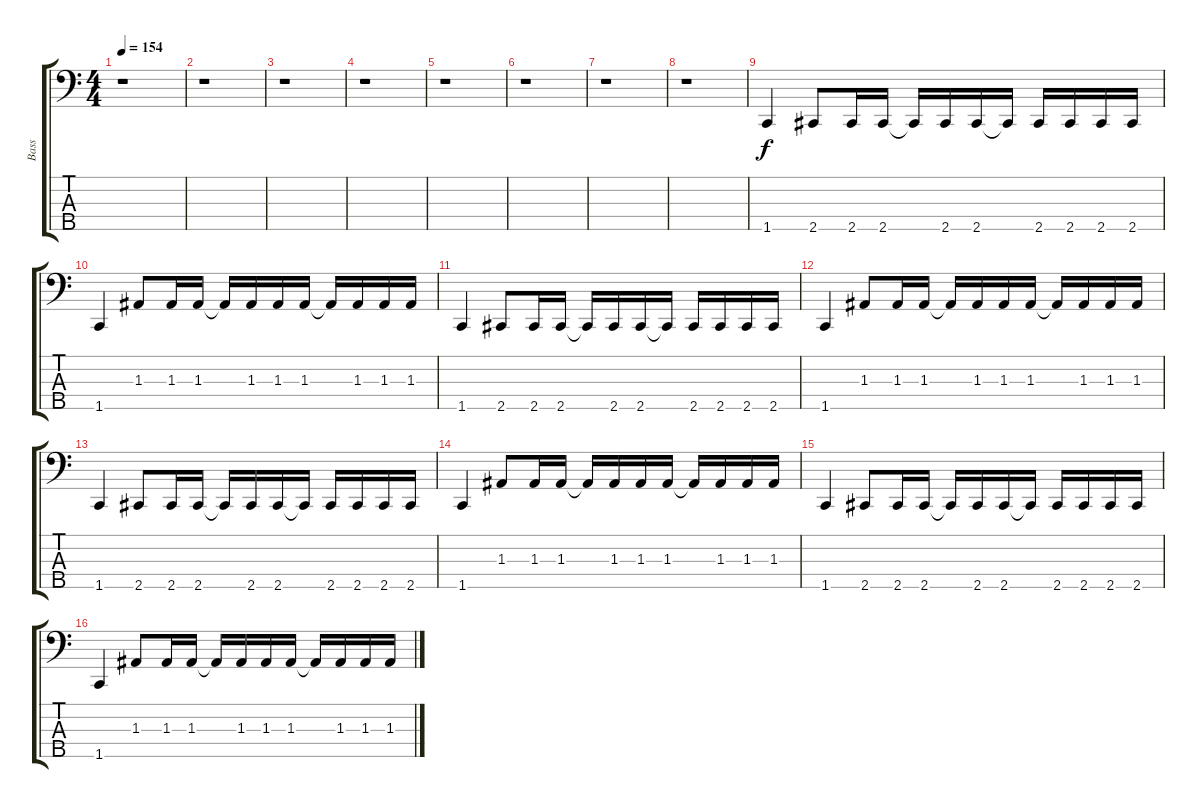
\track ("Bass" "Bass") {instrument synthbass2}
\staff {score tabs}
\tuning (G2 D2 A1 E1 B0) {hide}
\ts (4 4)
\tempo 154
\clef f4
\ks c
r.1{dy f} |
r.1 |
r.1 |
r.1 |
r.1 |
r.1 |
r.1 |
r.1 |
1.5.4 2.5.8 2.5.16 2.5.16 2.5{t}.16 2.5.16 2.5.16 2.5{t}.16 2.5.16 2.5.16 2.5.16 2.5.16 |
1.5.4 1.3.8 1.3.16 1.3.16 1.3{t}.16 1.3.16 1.3.16 1.3.16 1.3{t}.16 1.3.16 1.3.16 1.3.16 |
1.5.4 2.5.8 2.5.16 2.5.16 2.5{t}.16 2.5.16 2.5.16 2.5{t}.16 2.5.16 2.5.16 2.5.16 2.5.16 |
1.5.4 1.3.8 1.3.16 1.3.16 1.3{t}.16 1.3.16 1.3.16 1.3.16 1.3{t}.16 1.3.16 1.3.16 1.3.16 |
1.5.4 2.5.8 2.5.16 2.5.16 2.5{t}.16 2.5.16 2.5.16 2.5{t}.16 2.5.16 2.5.16 2.5.16 2.5.16 |
1.5.4 1.3.8 1.3.16 1.3.16 1.3{t}.16 1.3.16 1.3.16 1.3.16 1.3{t}.16 1.3.16 1.3.16 1.3.16 |
1.5.4 2.5.8 2.5.16 2.5.16 2.5{t}.16 2.5.16 2.5.16 2.5{t}.16 2.5.16 2.5.16 2.5.16 2.5.16 |
1.5.4 1.3.8 1.3.16 1.3.16 1.3{t}.16 1.3.16 1.3.16 1.3.16 1.3{t}.16 1.3.16 1.3.16 1.3.16
